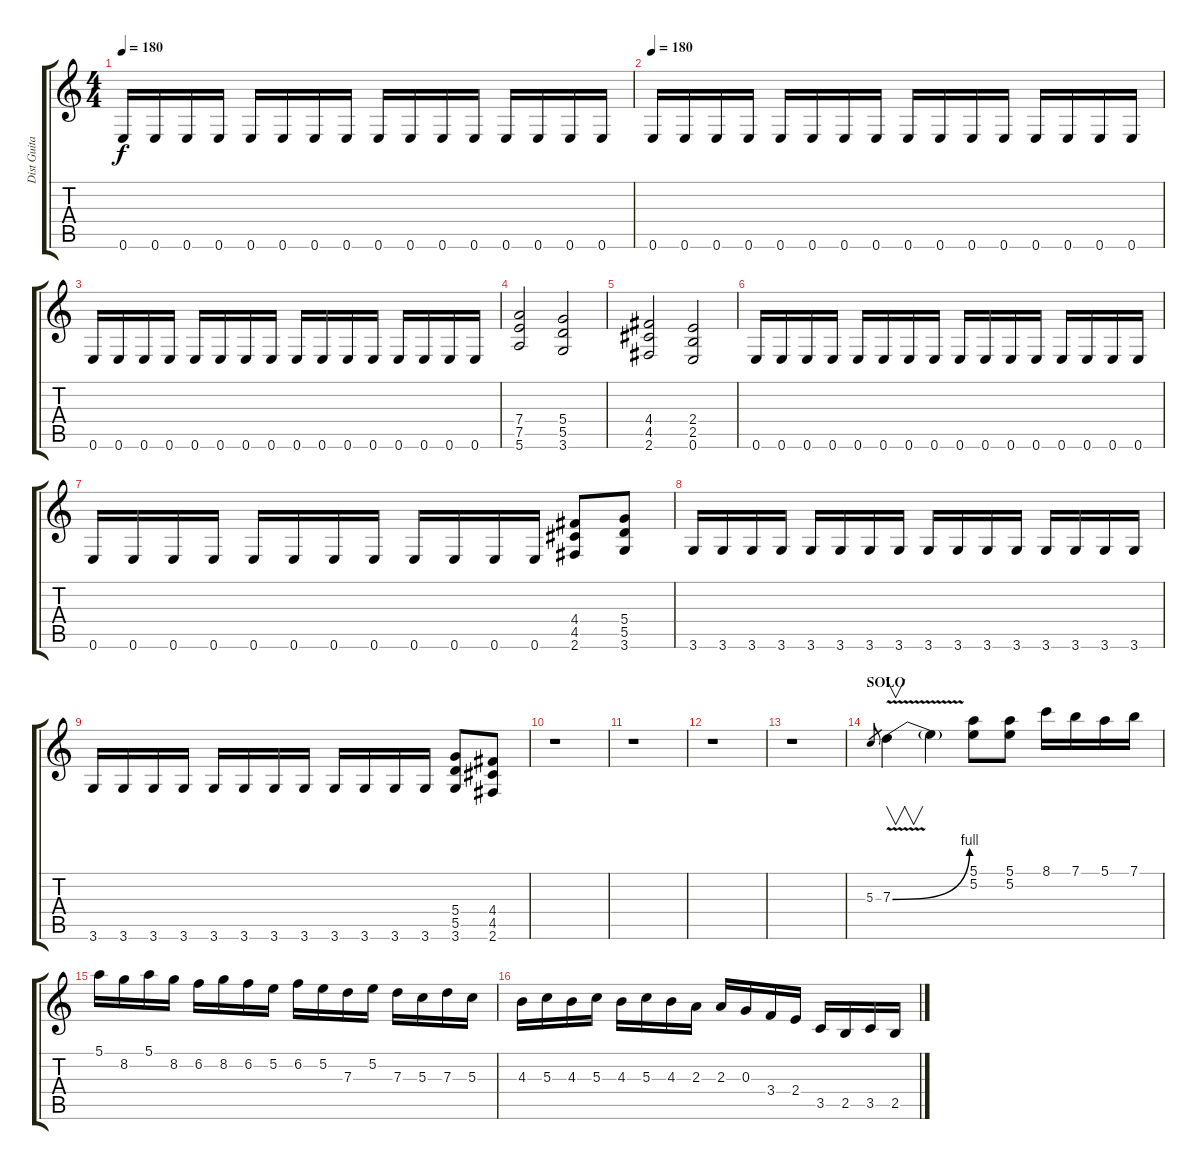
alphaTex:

\track ("Dist Guitar" "Dist Guita") {instrument distortionguitar}
\staff {score tabs}
\tuning (E4 B3 G3 D3 A2 E2) {hide}
\ts (4 4)
\tempo 180
\clef g2
\ks c
0.6.16{dy f} 0.6.16 0.6.16 0.6.16 0.6.16 0.6.16 0.6.16 0.6.16 0.6.16 0.6.16 0.6.16 0.6.16 0.6.16 0.6.16 0.6.16 0.6.16 |
\tempo 180
0.6.16 0.6.16 0.6.16 0.6.16 0.6.16 0.6.16 0.6.16 0.6.16 0.6.16 0.6.16 0.6.16 0.6.16 0.6.16 0.6.16 0.6.16 0.6.16 |
0.6.16 0.6.16 0.6.16 0.6.16 0.6.16 0.6.16 0.6.16 0.6.16 0.6.16 0.6.16 0.6.16 0.6.16 0.6.16 0.6.16 0.6.16 0.6.16 |
(7.4 7.5 5.6).2 (5.4 5.5 3.6).2 |
(4.4 4.5 2.6).2 (2.4 2.5 0.6).2 |
0.6.16 0.6.16 0.6.16 0.6.16 0.6.16 0.6.16 0.6.16 0.6.16 0.6.16 0.6.16 0.6.16 0.6.16 0.6.16 0.6.16 0.6.16 0.6.16 |
0.6.16 0.6.16 0.6.16 0.6.16 0.6.16 0.6.16 0.6.16 0.6.16 0.6.16 0.6.16 0.6.16 0.6.16 (4.4 4.5 2.6).8 (5.4 5.5 3.6).8 |
3.6.16 3.6.16 3.6.16 3.6.16 3.6.16 3.6.16 3.6.16 3.6.16 3.6.16 3.6.16 3.6.16 3.6.16 3.6.16 3.6.16 3.6.16 3.6.16 |
3.6.16 3.6.16 3.6.16 3.6.16 3.6.16 3.6.16 3.6.16 3.6.16 3.6.16 3.6.16 3.6.16 3.6.16 (5.4 5.5 3.6).8 (4.4 4.5 2.6).8 |
r.1 |
r.1 |
r.1 |
r.1 |
\section ("" "SOLO")
5.3.8{gr} 7.3{be (bend 0 0 60 4) v}.4{v} 7.3{t}.4 (5.1 5.2).8 (5.1 5.2).8 8.1.16 7.1.16 5.1.16 7.1.16 |
5.1.16 8.2.16 5.1.16 8.2.16 6.2.16 8.2.16 6.2.16 5.2.16 6.2.16 5.2.16 7.3.16 5.2.16 7.3.16 5.3.16 7.3.16 5.3.16 |
4.3.16 5.3.16 4.3.16 5.3.16 4.3.16 5.3.16 4.3.16 2.3.16 2.3.16 0.3.16 3.4.16 2.4.16 3.5.16 2.5.16 3.5.16 2.5.16
